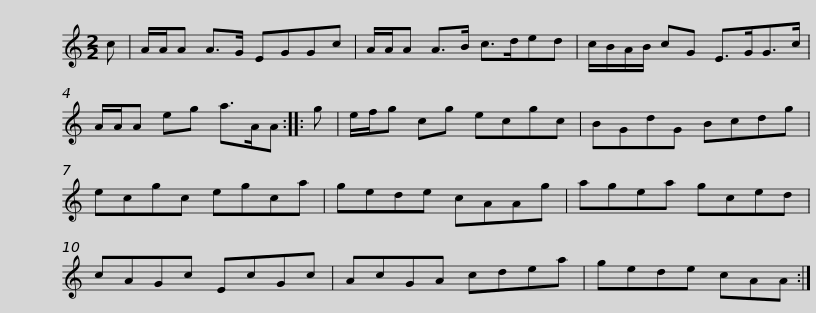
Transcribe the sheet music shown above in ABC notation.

X:1
L:1/8
M:2/2
I:linebreak $
K:C
V:1 treble
V:1
 c | A/A/A A>G EGGc | A/A/A A>B c>ded | c/B/A/B/ cG E>GG>c | A/A/A eg a>AA :: %5
 g |$ e/f/g cg ecgc | BGdG Bcdg | ecgc egca | gede cAAg | %10
 agea gced |$ cAGc EcGc | AcGA cdea | gede cAA :| %14
